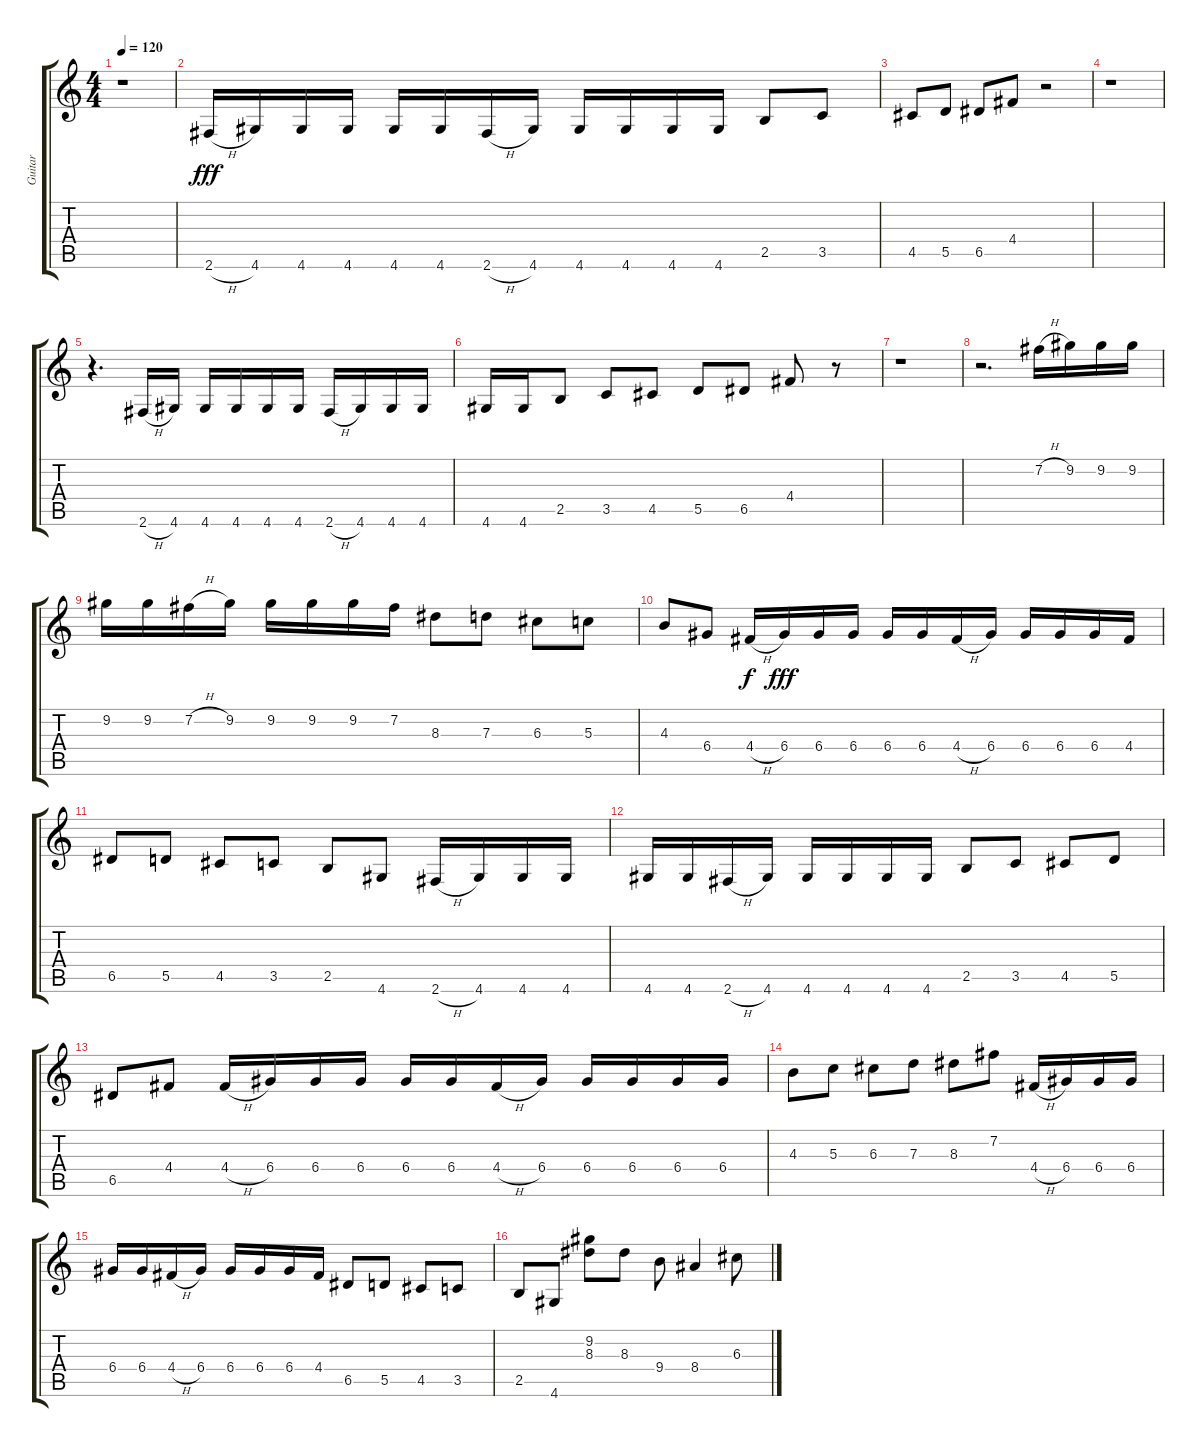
\track ("Guitar" "Guitar") {instrument distortionguitar}
\staff {score tabs}
\tuning (E4 B3 G3 D3 A2 E2) {hide}
\ts (4 4)
\tempo 120
\clef g2
\ks c
r.1{dy fff instrument distortionguitar} |
2.6{h}.16 4.6.16 4.6.16 4.6.16 4.6.16 4.6.16 2.6{h}.16 4.6.16 4.6.16 4.6.16 4.6.16 4.6.16 2.5.8 3.5.8 |
4.5.8 5.5.8 6.5.8 4.4.8 r.2 |
r.1 |
r.4{d} 2.6{h}.16 4.6.16 4.6.16 4.6.16 4.6.16 4.6.16 2.6{h}.16 4.6.16 4.6.16 4.6.16 |
4.6.16 4.6.16 2.5.8 3.5.8 4.5.8 5.5.8 6.5.8 4.4.8 r.8 |
r.1 |
r.2{d} 7.2{h}.16 9.2.16 9.2.16 9.2.16 |
9.2.16 9.2.16 7.2{h}.16 9.2.16 9.2.16 9.2.16 9.2.16 7.2.16 8.3.8 7.3.8 6.3.8 5.3.8 |
4.3.8 6.4.8 4.4{h}.16{dy f} 6.4.16{dy fff} 6.4.16 6.4.16 6.4.16 6.4.16 4.4{h}.16 6.4.16 6.4.16 6.4.16 6.4.16 4.4.16 |
6.5.8 5.5.8 4.5.8 3.5.8 2.5.8 4.6.8 2.6{h}.16 4.6.16 4.6.16 4.6.16 |
4.6.16 4.6.16 2.6{h}.16 4.6.16 4.6.16 4.6.16 4.6.16 4.6.16 2.5.8 3.5.8 4.5.8 5.5.8 |
6.5.8 4.4.8 4.4{h}.16 6.4.16 6.4.16 6.4.16 6.4.16 6.4.16 4.4{h}.16 6.4.16 6.4.16 6.4.16 6.4.16 6.4.16 |
4.3.8 5.3.8 6.3.8 7.3.8 8.3.8 7.2.8 4.4{h}.16 6.4.16 6.4.16 6.4.16 |
6.4.16 6.4.16 4.4{h}.16 6.4.16 6.4.16 6.4.16 6.4.16 4.4.16 6.5.8 5.5.8 4.5.8 3.5.8 |
2.5.8 4.6.8 (9.2 8.3).8 8.3.8 9.4.8 8.4.4 6.3{ss}.8
